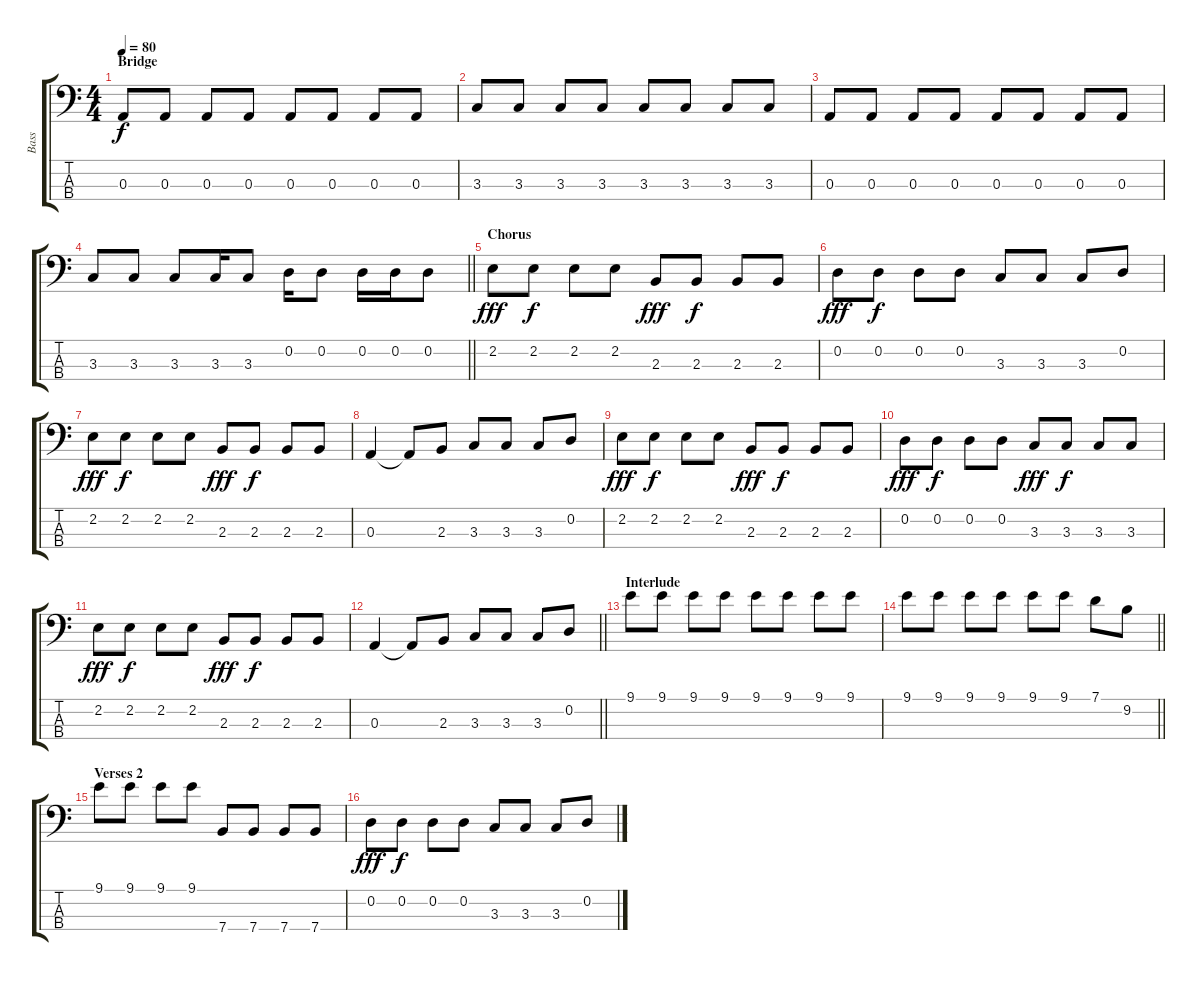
\track ("Bass" "Bass") {instrument electricbassfinger}
\staff {score tabs}
\tuning (G2 D2 A1 E1) {hide}
\ts (4 4)
\section ("" "Bridge")
\tempo 80
\clef f4
\ks c
0.3.8{dy f} 0.3.8 0.3.8 0.3.8 0.3.8 0.3.8 0.3.8 0.3.8 |
3.3.8 3.3.8 3.3.8 3.3.8 3.3.8 3.3.8 3.3.8 3.3.8 |
0.3.8 0.3.8 0.3.8 0.3.8 0.3.8 0.3.8 0.3.8 0.3.8 |
\barLineRight lightlight
3.3.8 3.3.8 3.3.8 3.3.16 3.3.8 0.2.16 0.2.8 0.2.16 0.2.16 0.2.8 |
\section ("" "Chorus")
2.2.8{dy fff} 2.2.8{dy f} 2.2.8 2.2.8 2.3.8{dy fff} 2.3.8{dy f} 2.3.8 2.3.8 |
0.2.8{dy fff} 0.2.8{dy f} 0.2.8 0.2.8 3.3.8 3.3.8 3.3.8 0.2.8 |
2.2.8{dy fff} 2.2.8{dy f} 2.2.8 2.2.8 2.3.8{dy fff} 2.3.8{dy f} 2.3.8 2.3.8 |
0.3.4 0.3{t}.8 2.3.8 3.3.8 3.3.8 3.3.8 0.2.8 |
2.2.8{dy fff} 2.2.8{dy f} 2.2.8 2.2.8 2.3.8{dy fff} 2.3.8{dy f} 2.3.8 2.3.8 |
0.2.8{dy fff} 0.2.8{dy f} 0.2.8 0.2.8 3.3.8{dy fff} 3.3.8{dy f} 3.3.8 3.3.8 |
2.2.8{dy fff} 2.2.8{dy f} 2.2.8 2.2.8 2.3.8{dy fff} 2.3.8{dy f} 2.3.8 2.3.8 |
\barLineRight lightlight
0.3.4 0.3{t}.8 2.3.8 3.3.8 3.3.8 3.3.8 0.2.8 |
\section ("" "Interlude")
9.1.8 9.1.8 9.1.8 9.1.8 9.1.8 9.1.8 9.1.8 9.1.8 |
\barLineRight lightlight
9.1.8 9.1.8 9.1.8 9.1.8 9.1.8 9.1.8 7.1.8 9.2.8 |
\section ("" "Verses 2")
9.1.8 9.1.8 9.1.8 9.1.8 7.4.8 7.4.8 7.4.8 7.4.8 |
0.2.8{dy fff} 0.2.8{dy f} 0.2.8 0.2.8 3.3.8 3.3.8 3.3.8 0.2.8
